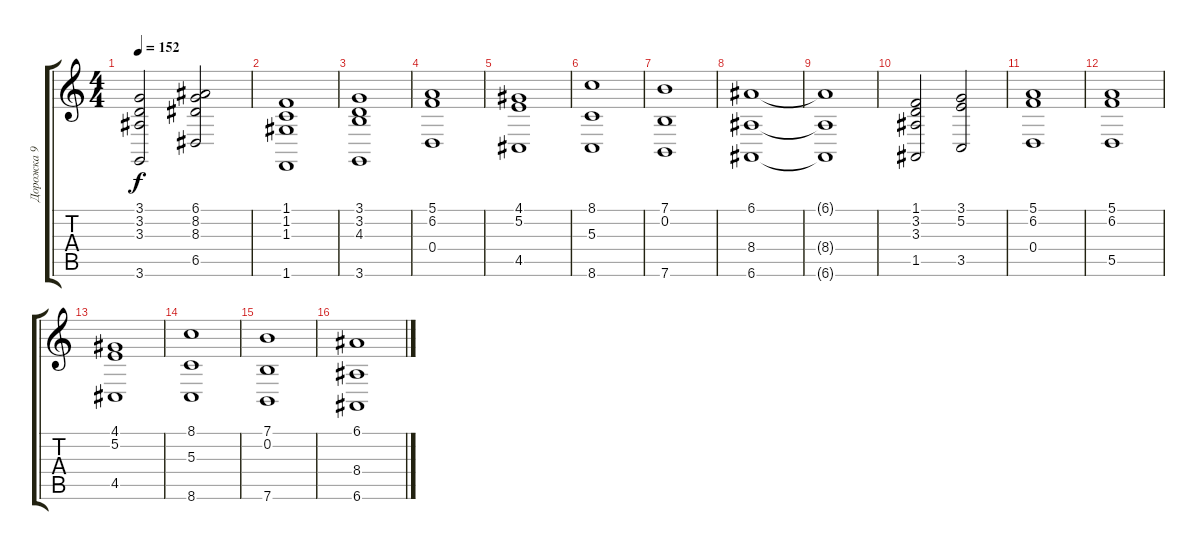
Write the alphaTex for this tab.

\track ("Дорожка 9" "Дорожка 9") {instrument synthstrings1}
\staff {score tabs}
\tuning (E4 B3 G3 D3 A2 E2) {hide}
\ts (4 4)
\tempo 152
\clef g2
\ks c
(3.1 3.2 3.3 3.6).2{dy f} (6.1 8.2 8.3 6.5).2 |
(1.1 1.2 1.3 1.6).1 |
(3.1 3.2 4.3 3.6).1 |
(5.1 6.2 0.4).1 |
(4.1 5.2 4.5).1 |
(8.1 5.3 8.6).1 |
(7.1 0.2 7.6).1 |
(6.1 8.4 6.6).1 |
(6.1{t} 8.4{t} 6.6{t}).1 |
(1.1 3.2 3.3 1.5).2 (3.1 5.2 3.5).2 |
(5.1 6.2 0.4).1 |
(5.1 6.2 5.5).1 |
(4.1 5.2 4.5).1 |
(8.1 5.3 8.6).1 |
(7.1 0.2 7.6).1 |
(6.1 8.4 6.6).1
